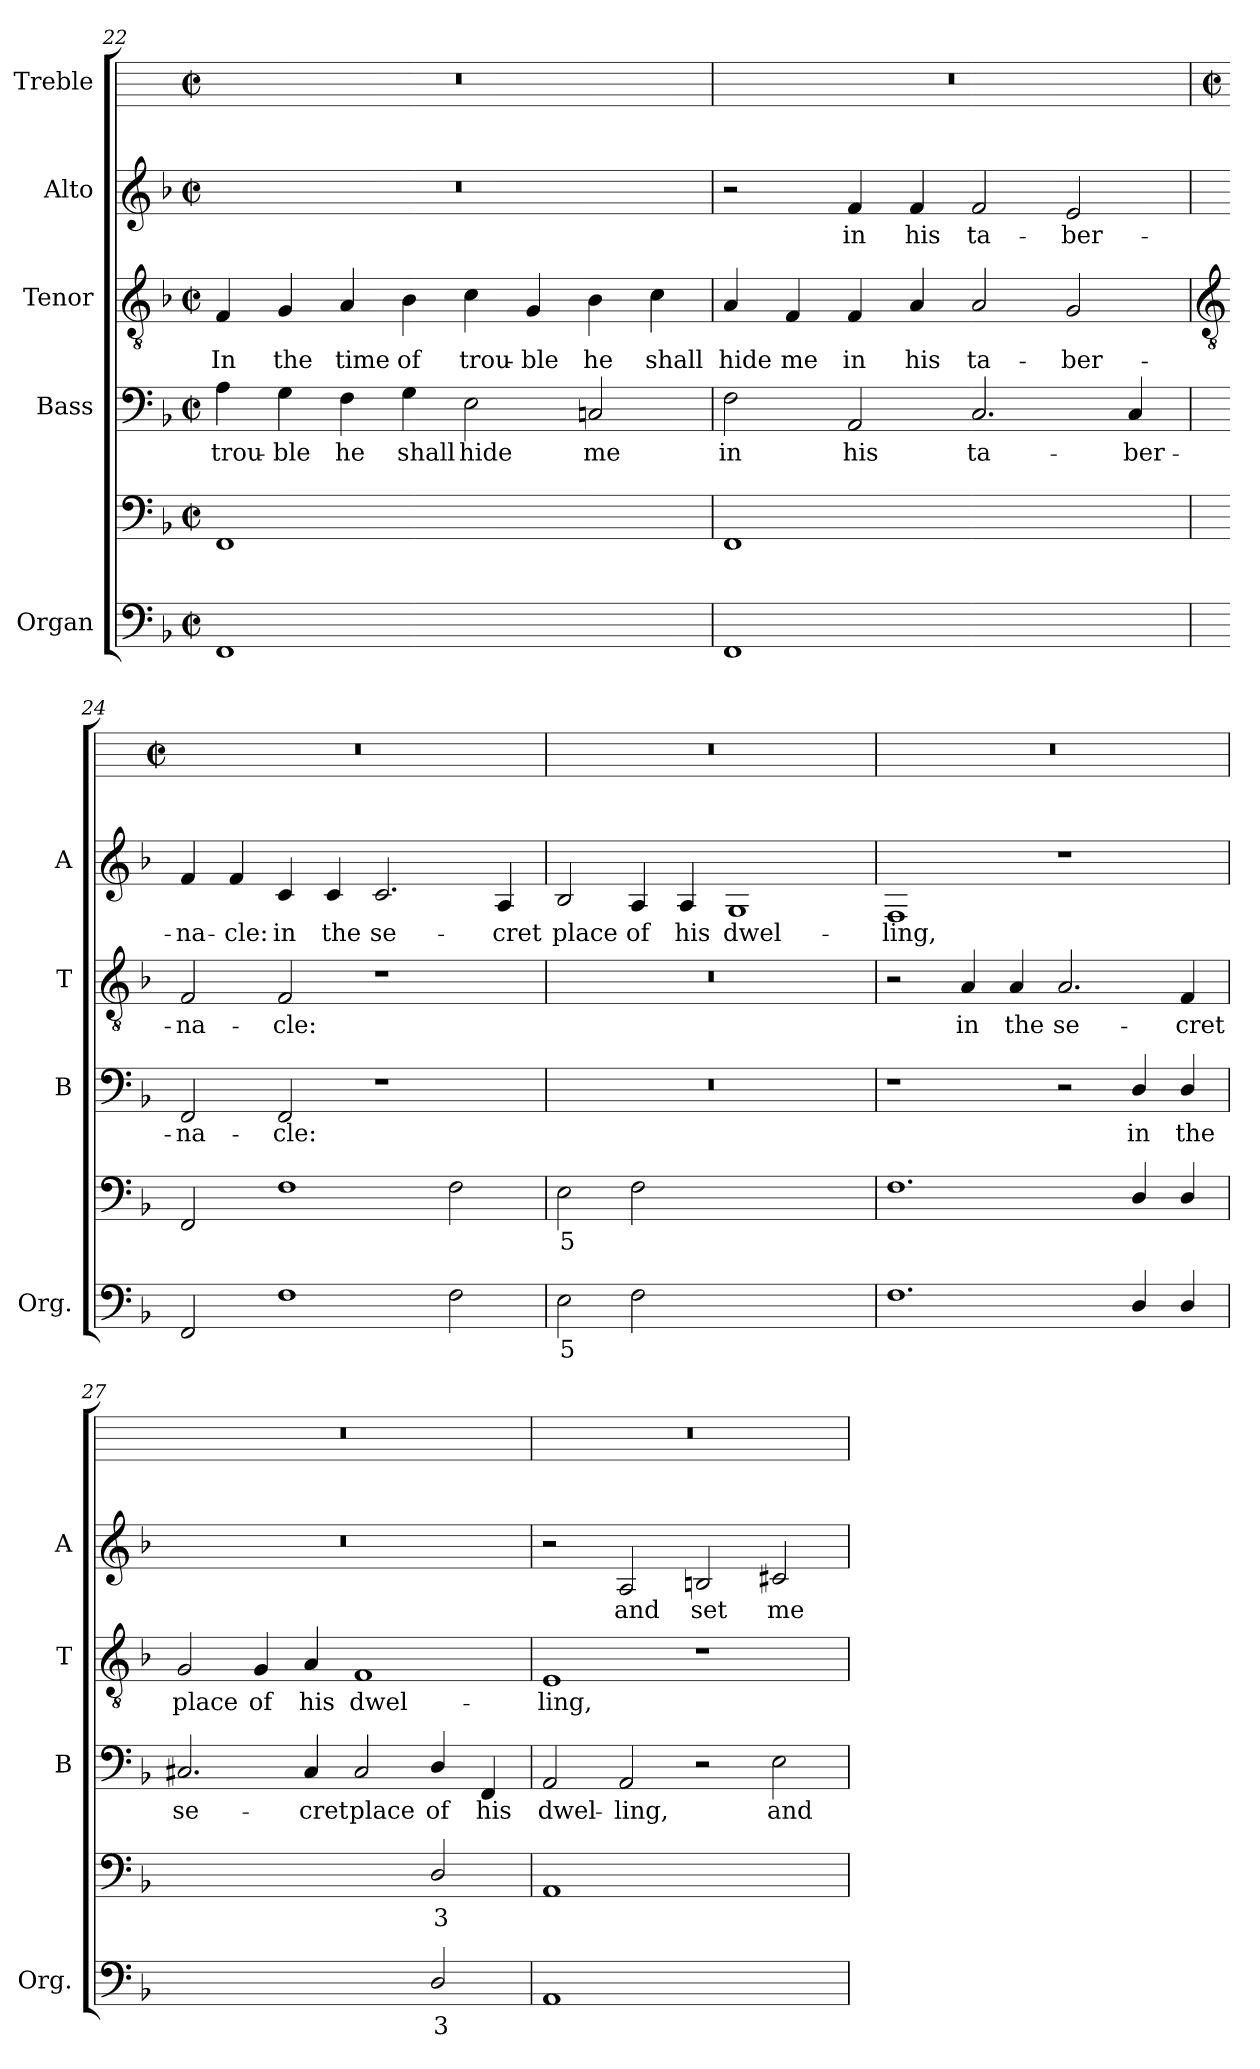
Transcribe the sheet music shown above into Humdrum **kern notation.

**kern	**text	**text	**kern	**text	**text	**kern	**text	**kern	**text	**kern	**text	**kern
*part5	*part5	*part5	*part5	*part5	*part5	*part4	*part4	*part3	*part3	*part2	*part2	*part1
*staff6	*staff6	*staff6	*staff5	*staff5	*staff5	*staff4	*staff4	*staff3	*staff3	*staff2	*staff2	*staff1
*I"Organ	*	*	*	*	*	*I"Bass	*	*I"Tenor	*	*I"Alto	*	*I"Treble
*I'Org.	*	*	*	*	*	*I'B	*	*I'T	*	*I'A	*	*
*	*	*	*clefF4	*	*	*clefF4	*	*clefGv2	*	*clefG2	*	*
*k[b-]	*	*	*k[b-]	*	*	*k[b-]	*	*k[b-]	*	*k[b-]	*	*
*F:	*	*	*F:	*	*	*F:	*	*F:	*	*F:	*	*
*M4/2	*	*	*M4/2	*	*	*M4/2	*	*M4/2	*	*M4/2	*	*M4/2
*met(c|)	*	*	*met(c|)	*	*	*met(c|)	*	*met(c|)	*	*met(c|)	*	*met(c|)
=22	=22	=22	=22	=22	=22	=22	=22	=22	=22	=22	=22	=22
!	!	!	!	!	!	!	!LO:LY:b	!	!LO:LY:b	!	!	!
1FF	.	.	1FF	.	.	4A	trou-	4F	In	0r	.	0r
!	!	!	!	!	!	!	!LO:LY:b	!	!LO:LY:b	!	!	!
.	.	.	.	.	.	4G	-ble	4G	the	.	.	.
!	!	!	!	!	!	!	!LO:LY:b	!	!LO:LY:b	!	!	!
.	.	.	.	.	.	4F	he	4A	time	.	.	.
!	!	!	!	!	!	!	!LO:LY:b	!	!LO:LY:b	!	!	!
.	.	.	.	.	.	4G	shall	4B-	of	.	.	.
!	!LO:LY:b	!	!	!LO:LY:b	!	!	!LO:LY:b	!	!LO:LY:b	!	!	!
[2EEyy	6	.	[2EEyy	6	.	2E	hide	4c	trou-	.	.	.
!	!	!	!	!	!	!	!	!	!LO:LY:b	!	!	!
.	.	.	.	.	.	.	.	4G	-ble	.	.	.
!	!LO:LY:b	!	!	!LO:LY:b	!	!	!LO:LY:b	!	!LO:LY:b	!	!	!
2EEyy]	5	.	2EEyy]	5	.	2Cn	me	4B-	he	.	.	.
!	!	!	!	!	!	!	!	!	!LO:LY:b	!	!	!
.	.	.	.	.	.	.	.	4c	shall	.	.	.
=23	=23	=23	=23	=23	=23	=23	=23	=23	=23	=23	=23	=23
!	!	!	!	!	!	!	!LO:LY:b	!	!LO:LY:b	!	!	!
1FF	.	.	1FF	.	.	2F	in	4A	hide	2r	.	0r
!	!	!	!	!	!	!	!	!	!LO:LY:b	!	!	!
.	.	.	.	.	.	.	.	4F	me	.	.	.
!	!	!	!	!	!	!	!LO:LY:b	!	!LO:LY:b	!	!LO:LY:b	!
.	.	.	.	.	.	2AA	his	4F	in	4f	in	.
!	!	!	!	!	!	!	!	!	!LO:LY:b	!	!LO:LY:b	!
.	.	.	.	.	.	.	.	4A	his	4f	his	.
!	!LO:LY:b	!LO:LY:b	!	!LO:LY:b	!LO:LY:b	!	!LO:LY:b	!	!LO:LY:b	!	!LO:LY:b	!
[2Cyy	6	4	[2Cyy	6	4	2.C	ta-	2A	ta-	2f	ta-	.
!	!LO:LY:b	!LO:LY:b	!	!LO:LY:b	!LO:LY:b	!	!	!	!LO:LY:b	!	!LO:LY:b	!
2Cyy]	5	3	2Cyy]	5	3	.	.	2G	-ber-	2e	-ber-	.
!	!	!	!	!	!	!	!LO:LY:b	!	!	!	!	!
.	.	.	.	.	.	4C	-ber-	.	.	.	.	.
!!LO:LB:g=z
=24	=24	=24	=24	=24	=24	=24	=24	=24	=24	=24	=24	=24
*	*	*	*	*	*	*	*	*clefGv2	*	*	*	*
*	*	*	*	*	*	*	*	*	*	*	*	*M4/2
*	*	*	*	*	*	*	*	*	*	*	*	*met(c|)
!	!	!	!	!	!	!	!LO:LY:b	!	!LO:LY:b	!	!LO:LY:b	!
2FF	.	.	2FF	.	.	2FF	-na-	2F	-na-	4f	-na-	0r
!	!	!	!	!	!	!	!	!	!	!	!LO:LY:b	!
.	.	.	.	.	.	.	.	.	.	4f	-cle:	.
!	!	!	!	!	!	!	!LO:LY:b	!	!LO:LY:b	!	!LO:LY:b	!
1F	.	.	1F	.	.	2FF	-cle:	2F	-cle:	4c	in	.
!	!	!	!	!	!	!	!	!	!	!	!LO:LY:b	!
.	.	.	.	.	.	.	.	.	.	4c	the	.
!	!	!	!	!	!	!	!	!	!	!	!LO:LY:b	!
.	.	.	.	.	.	1r	.	1r	.	2.c	se-	.
2F	.	.	2F	.	.	.	.	.	.	.	.	.
!	!	!	!	!	!	!	!	!	!	!	!LO:LY:b	!
.	.	.	.	.	.	.	.	.	.	4A	-cret	.
=25	=25	=25	=25	=25	=25	=25	=25	=25	=25	=25	=25	=25
!	!LO:LY:b	!	!	!LO:LY:b	!	!	!	!	!	!	!LO:LY:b	!
2E	5	.	2E	5	.	0r	.	0r	.	2B-	place	0r
!	!	!	!	!	!	!	!	!	!	!	!LO:LY:b	!
2F	.	.	2F	.	.	.	.	.	.	4A	of	.
!	!	!	!	!	!	!	!	!	!	!	!LO:LY:b	!
.	.	.	.	.	.	.	.	.	.	4A	his	.
!	!LO:LY:b	!	!	!LO:LY:b	!	!	!	!	!	!	!LO:LY:b	!
[2Cyy	4	.	[2Cyy	4	.	.	.	.	.	1G	dwel-	.
!	!LO:LY:b	!	!	!LO:LY:b	!	!	!	!	!	!	!	!
2Cyy]	3	.	2Cyy]	3	.	.	.	.	.	.	.	.
=26	=26	=26	=26	=26	=26	=26	=26	=26	=26	=26	=26	=26
!	!	!	!	!	!	!	!	!	!	!	!LO:LY:b	!
1.F	.	.	1.F	.	.	1r	.	2r	.	1F	-ling,	0r
!	!	!	!	!	!	!	!	!	!LO:LY:b	!	!	!
.	.	.	.	.	.	.	.	4A	in	.	.	.
!	!	!	!	!	!	!	!	!	!LO:LY:b	!	!	!
.	.	.	.	.	.	.	.	4A	the	.	.	.
!	!	!	!	!	!	!	!	!	!LO:LY:b	!	!	!
.	.	.	.	.	.	2r	.	2.A	se-	1r	.	.
!	!	!	!	!	!	!	!LO:LY:b	!	!	!	!	!
4D/	.	.	4D/	.	.	4D/	in	.	.	.	.	.
!	!	!	!	!	!	!	!LO:LY:b	!	!LO:LY:b	!	!	!
4D/	.	.	4D/	.	.	4D/	the	4F	-cret	.	.	.
=27	=27	=27	=27	=27	=27	=27	=27	=27	=27	=27	=27	=27
!	!LO:LY:b	!	!	!LO:LY:b	!	!	!LO:LY:b	!	!LO:LY:b	!	!	!
[1C#Xyy	5	.	[1C#Xyy	5	.	2.C#X	se-	2G	place	0r	.	0r
!	!	!	!	!	!	!	!	!	!LO:LY:b	!	!	!
.	.	.	.	.	.	.	.	4G	of	.	.	.
!	!	!	!	!	!	!	!LO:LY:b	!	!LO:LY:b	!	!	!
.	.	.	.	.	.	4C#	-cret	4A	his	.	.	.
!	!LO:LY:b	!	!	!LO:LY:b	!	!	!LO:LY:b	!	!LO:LY:b	!	!	!
2C#yy]	4	.	2C#yy]	4	.	2C#	place	1F	dwel-	.	.	.
!	!LO:LY:b	!	!	!LO:LY:b	!	!	!LO:LY:b	!	!	!	!	!
2D/	3	.	2D/	3	.	4D/	of	.	.	.	.	.
!	!	!	!	!	!	!	!LO:LY:b	!	!	!	!	!
.	.	.	.	.	.	4FF	his	.	.	.	.	.
=28	=28	=28	=28	=28	=28	=28	=28	=28	=28	=28	=28	=28
!	!	!	!	!	!	!	!LO:LY:b	!	!LO:LY:b	!	!	!
1AA	.	.	1AA	.	.	2AA	dwel-	1E	-ling,	2r	.	0r
!	!	!	!	!	!	!	!LO:LY:b	!	!	!	!LO:LY:b	!
.	.	.	.	.	.	2AA	-ling,	.	.	2A	and	.
!	!LO:LY:b	!	!	!LO:LY:b	!	!	!	!	!	!	!LO:LY:b	!
[2Eyy	5	.	[2Eyy	5	.	2r	.	1r	.	2Bn	set	.
!	!LO:LY:b	!	!	!LO:LY:b	!	!	!LO:LY:b	!	!	!	!LO:LY:b	!
2Eyy]	6	.	2Eyy]	6	.	2E	and	.	.	2c#X	me	.
=	=	=	=	=	=	=	=	=	=	=	=	=
*-	*-	*-	*-	*-	*-	*-	*-	*-	*-	*-	*-	*-
